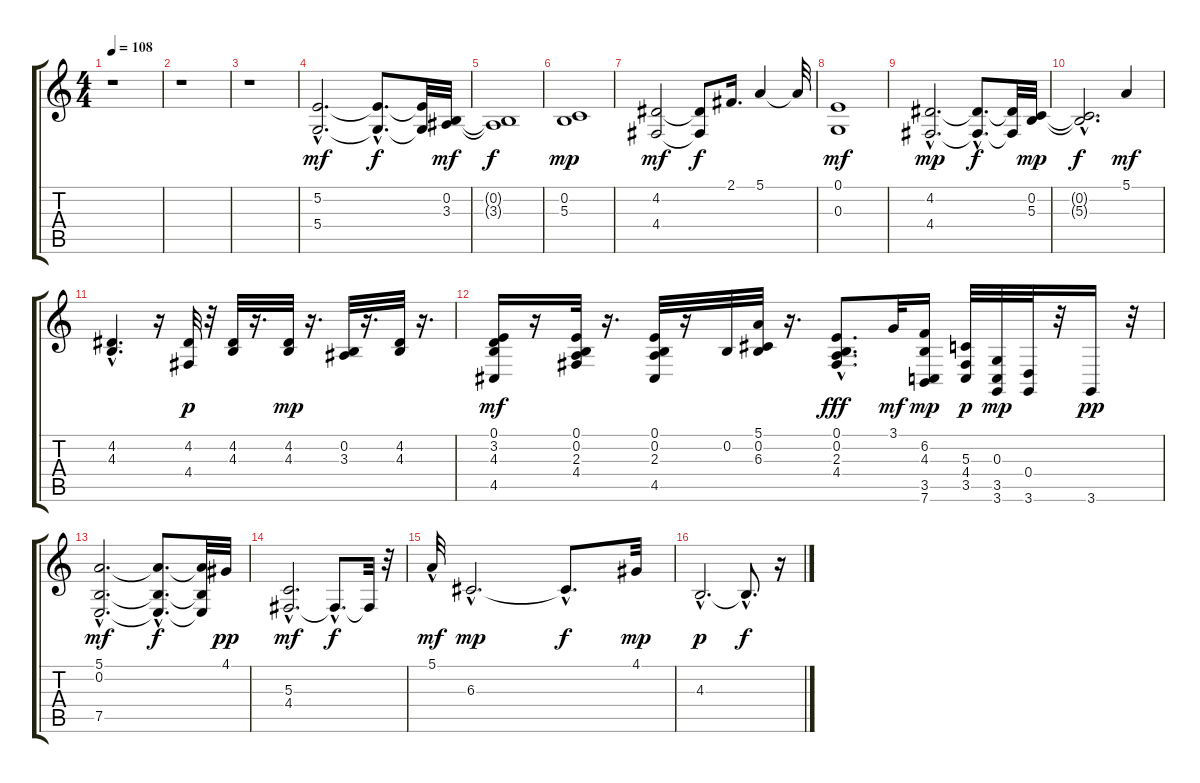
\track "" {instrument drawbarorgan}
\staff {score tabs}
\tuning (E4 B3 G3 D3 A2 E2) {hide}
\ts (4 4)
\tempo 108
\clef g2
\ks c
r.1{dy mf} |
r.1 |
r.1 |
(5.2{hac} 5.4{hac}).2{d} (5.2{hac t} 5.4{hac t}).8{d dy f} (5.2{t} 5.4{t}).32 (0.2 3.3).32{dy mf} |
(0.2{t} 3.3{t}).1{dy f} |
(0.2 5.3).1{dy mp} |
(4.2 4.4).2{dy mf} (4.2{t} 4.4{t}).8{dy f} 2.1.16{d} 5.1.4 5.1{t}.32 |
(0.1 0.3).1{dy mf} |
(4.2{hac} 4.4{hac}).2{d dy mp} (4.2{hac t} 4.4{hac t}).8{d dy f} (4.2{t} 4.4{t}).32 (0.2 5.3).32{dy mp} |
(0.2{hac t} 5.3{t}).2{d dy f} 5.1.4{dy mf} |
(4.2{hac} 4.3{hac}).4{d} r.16 (4.2 4.4).32{dy p} r.32 (4.2 4.3).32 r.16{d} (4.2 4.3).32{dy mp} r.16{d} (0.2 3.3).32 r.16{d} (4.2 4.3).32 r.16{d} |
(0.1 3.2 4.3 4.5).16{dy mf} r.16 (0.1 0.2 2.3 4.4).32 r.16{d} (0.1 0.2 2.3 4.5).32 r.16 0.2.32 (5.1 0.2 6.3).32 r.16{d} (0.1{hac} 0.2 2.3{hac} 4.4{hac}).8{d dy fff} 3.1.32{dy mf} (6.2 4.3 3.5 7.6).16{dy mp} (5.3 4.4 3.5).32{dy p} (0.3 3.5 3.6).32{dy mp} (0.4 3.6).32 r.32 3.6.16{dy pp} r.32 |
(5.1{hac} 0.2{hac} 7.5{hac}).2{d dy mf} (5.1{hac t} 0.2{hac t} 7.5{hac t}).8{d dy f} (5.1{t} 0.2{t} 7.5{t}).32 4.1.32{dy pp} |
(5.3 4.4{hac}).2{d dy mf} 4.4{hac t}.8{d dy f} 4.4{t}.32 r.32 |
5.1{hac}.32{dy mf} 6.3{hac}.2{d dy mp} 6.3{hac t}.8{d dy f} 4.1.32{dy mp} |
4.3{hac}.2{d dy p} 4.3{hac t}.8{d dy f} r.16
